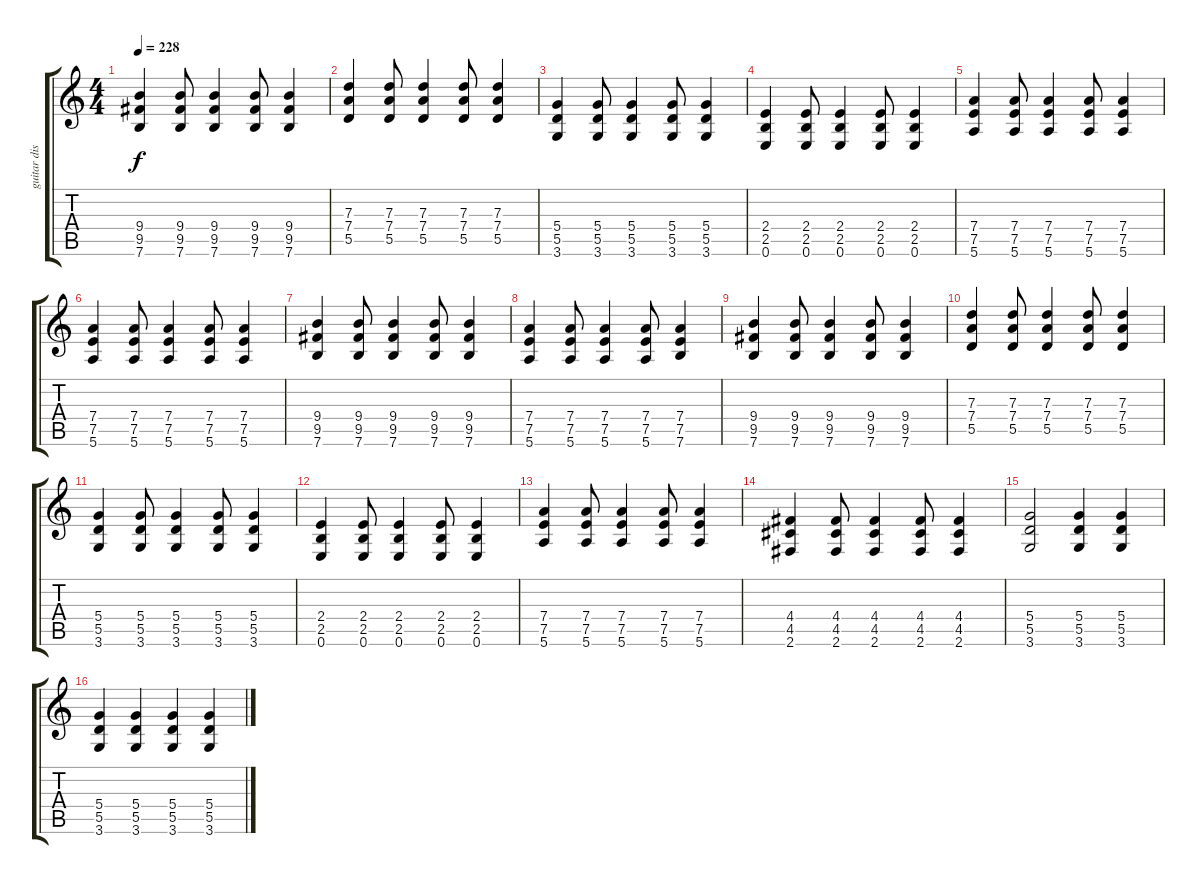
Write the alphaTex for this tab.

\track ("guitar distortion/clean" "guitar dis") {instrument distortionguitar}
\staff {score tabs}
\tuning (E4 B3 G3 D3 A2 E2) {hide}
\ts (4 4)
\tempo 228
\clef g2
\ks c
(9.4 9.5 7.6).4{dy f} (9.4 9.5 7.6).8 (9.4 9.5 7.6).4 (9.4 9.5 7.6).8 (9.4 9.5 7.6).4 |
(7.3 7.4 5.5).4 (7.3 7.4 5.5).8 (7.3 7.4 5.5).4 (7.3 7.4 5.5).8 (7.3 7.4 5.5).4 |
(5.4 5.5 3.6).4 (5.4 5.5 3.6).8 (5.4 5.5 3.6).4 (5.4 5.5 3.6).8 (5.4 5.5 3.6).4 |
(2.4 2.5 0.6).4 (2.4 2.5 0.6).8 (2.4 2.5 0.6).4 (2.4 2.5 0.6).8 (2.4 2.5 0.6).4 |
(7.4 7.5 5.6).4 (7.4 7.5 5.6).8 (7.4 7.5 5.6).4 (7.4 7.5 5.6).8 (7.4 7.5 5.6).4 |
(7.4 7.5 5.6).4 (7.4 7.5 5.6).8 (7.4 7.5 5.6).4 (7.4 7.5 5.6).8 (7.4 7.5 5.6).4 |
(9.4 9.5 7.6).4 (9.4 9.5 7.6).8 (9.4 9.5 7.6).4 (9.4 9.5 7.6).8 (9.4 9.5 7.6).4 |
(7.4 7.5 5.6).4 (7.4 7.5 5.6).8 (7.4 7.5 5.6).4 (7.4 7.5 5.6).8 (7.4 7.5 7.6).4 |
(9.4 9.5 7.6).4 (9.4 9.5 7.6).8 (9.4 9.5 7.6).4 (9.4 9.5 7.6).8 (9.4 9.5 7.6).4 |
(7.3 7.4 5.5).4 (7.3 7.4 5.5).8 (7.3 7.4 5.5).4 (7.3 7.4 5.5).8 (7.3 7.4 5.5).4 |
(5.4 5.5 3.6).4 (5.4 5.5 3.6).8 (5.4 5.5 3.6).4 (5.4 5.5 3.6).8 (5.4 5.5 3.6).4 |
(2.4 2.5 0.6).4 (2.4 2.5 0.6).8 (2.4 2.5 0.6).4 (2.4 2.5 0.6).8 (2.4 2.5 0.6).4 |
(7.4 7.5 5.6).4 (7.4 7.5 5.6).8 (7.4 7.5 5.6).4 (7.4 7.5 5.6).8 (7.4 7.5 5.6).4 |
(4.4 4.5 2.6).4 (4.4 4.5 2.6).8 (4.4 4.5 2.6).4 (4.4 4.5 2.6).8 (4.4 4.5 2.6).4 |
(5.4 5.5 3.6).2 (5.4 5.5 3.6).4 (5.4 5.5 3.6).4 |
(5.4 5.5 3.6).4 (5.4 5.5 3.6).4 (5.4 5.5 3.6).4 (5.4 5.5 3.6).4
